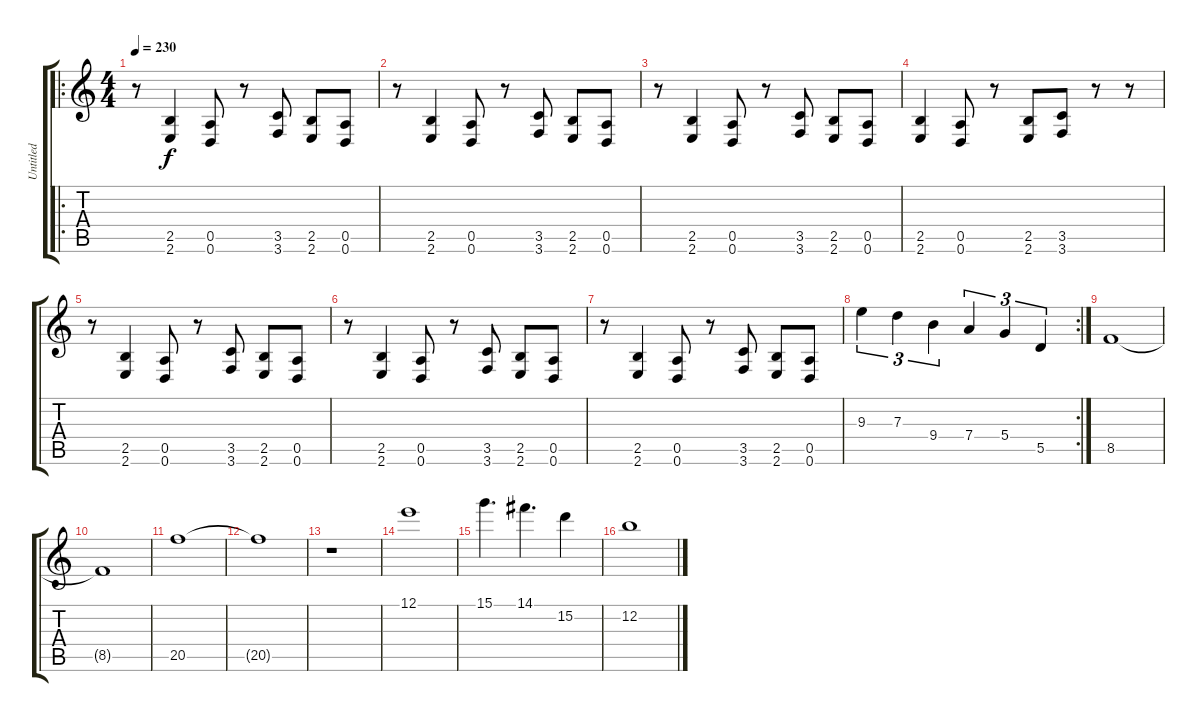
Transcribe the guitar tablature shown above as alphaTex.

\track ("Untitled" "Untitled") {instrument distortionguitar}
\staff {score tabs}
\tuning (E4 B3 G3 D3 A2 D2) {hide}
\ro
\ts (4 4)
\tempo 230
\clef g2
\ks c
r.8{dy f instrument distortionguitar} (2.5 2.6).4 (0.5 0.6).8 r.8 (3.5 3.6).8 (2.5 2.6).8 (0.5 0.6).8 |
r.8 (2.5 2.6).4 (0.5 0.6).8 r.8 (3.5 3.6).8 (2.5 2.6).8 (0.5 0.6).8 |
r.8 (2.5 2.6).4 (0.5 0.6).8 r.8 (3.5 3.6).8 (2.5 2.6).8 (0.5 0.6).8 |
(2.5 2.6).4 (0.5 0.6).8 r.8 (2.5 2.6).8 (3.5 3.6).8 r.8 r.8 |
r.8 (2.5 2.6).4 (0.5 0.6).8 r.8 (3.5 3.6).8 (2.5 2.6).8 (0.5 0.6).8 |
r.8 (2.5 2.6).4 (0.5 0.6).8 r.8 (3.5 3.6).8 (2.5 2.6).8 (0.5 0.6).8 |
r.8 (2.5 2.6).4 (0.5 0.6).8 r.8 (3.5 3.6).8 (2.5 2.6).8 (0.5 0.6).8 |
\rc 2
9.3.4{tu (3 2)} 7.3.4{tu (3 2)} 9.4.4{tu (3 2)} 7.4.4{tu (3 2)} 5.4.4{tu (3 2)} 5.5.4{tu (3 2)} |
8.5.1 |
8.5{t}.1 |
20.5.1 |
20.5{t}.1 |
r.1 |
12.1.1 |
15.1.4{d} 14.1.4{d} 15.2.4 |
12.2.1
